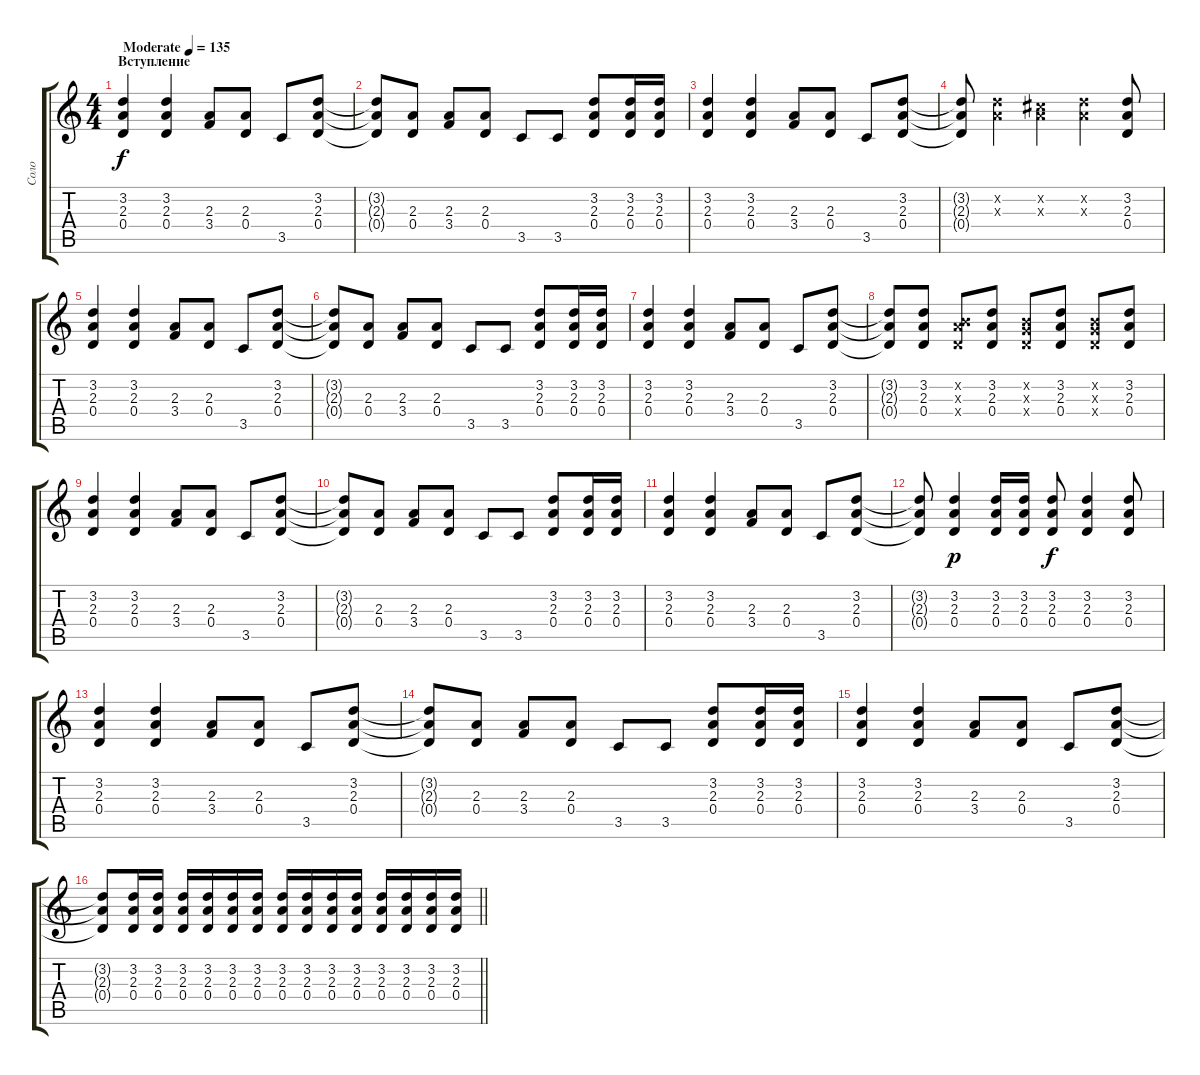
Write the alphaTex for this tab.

\track ("Соло" "Соло") {instrument acousticguitarsteel}
\staff {score tabs}
\tuning (E4 B3 G3 D3 A2 E2) {hide}
\ts (4 4)
\section ("" "Вступление")
\tempo (135 "Moderate")
\clef g2
\ks c
(3.2 2.3 0.4).4{dy f instrument acousticguitarsteel} (3.2 2.3 0.4).4 (2.3 3.4).8 (2.3 0.4).8 3.5.8 (3.2 2.3 0.4).8 |
(3.2{t} 2.3{t} 0.4{t}).8 (2.3 0.4).8 (2.3 3.4).8 (2.3 0.4).8 3.5.8 3.5.8 (3.2 2.3 0.4).8 (3.2 2.3 0.4).16 (3.2 2.3 0.4).16 |
(3.2 2.3 0.4).4 (3.2 2.3 0.4).4 (2.3 3.4).8 (2.3 0.4).8 3.5.8 (3.2 2.3 0.4).8 |
(3.2{t} 2.3{t} 0.4{t}).8 (3.2{x} 2.3{x}).4 (2.2{x} 2.3{x}).4 (3.2{x} 2.3{x}).4 (3.2 2.3 0.4).8 |
(3.2 2.3 0.4).4 (3.2 2.3 0.4).4 (2.3 3.4).8 (2.3 0.4).8 3.5.8 (3.2 2.3 0.4).8 |
(3.2{t} 2.3{t} 0.4{t}).8 (2.3 0.4).8 (2.3 3.4).8 (2.3 0.4).8 3.5.8 3.5.8 (3.2 2.3 0.4).8 (3.2 2.3 0.4).16 (3.2 2.3 0.4).16 |
(3.2 2.3 0.4).4 (3.2 2.3 0.4).4 (2.3 3.4).8 (2.3 0.4).8 3.5.8 (3.2 2.3 0.4).8 |
(3.2{t} 2.3{t} 0.4{t}).8 (3.2 2.3 0.4).8 (0.2{x} 2.3{x} 0.4{x}).8 (3.2 2.3 0.4).8 (0.2{x} 0.3{x} 0.4{x}).8 (3.2 2.3 0.4).8 (0.2{x} 0.3{x} 0.4{x}).8 (3.2 2.3 0.4).8 |
(3.2 2.3 0.4).4 (3.2 2.3 0.4).4 (2.3 3.4).8 (2.3 0.4).8 3.5.8 (3.2 2.3 0.4).8 |
(3.2{t} 2.3{t} 0.4{t}).8 (2.3 0.4).8 (2.3 3.4).8 (2.3 0.4).8 3.5.8 3.5.8 (3.2 2.3 0.4).8 (3.2 2.3 0.4).16 (3.2 2.3 0.4).16 |
(3.2 2.3 0.4).4 (3.2 2.3 0.4).4 (2.3 3.4).8 (2.3 0.4).8 3.5.8 (3.2 2.3 0.4).8 |
(3.2{t} 2.3{t} 0.4{t}).8 (3.2 2.3 0.4).4{dy p} (3.2 2.3 0.4).16 (3.2 2.3 0.4).16 (3.2 2.3 0.4).8{dy f} (3.2 2.3 0.4).4 (3.2 2.3 0.4).8 |
(3.2 2.3 0.4).4 (3.2 2.3 0.4).4 (2.3 3.4).8 (2.3 0.4).8 3.5.8 (3.2 2.3 0.4).8 |
(3.2{t} 2.3{t} 0.4{t}).8 (2.3 0.4).8 (2.3 3.4).8 (2.3 0.4).8 3.5.8 3.5.8 (3.2 2.3 0.4).8 (3.2 2.3 0.4).16 (3.2 2.3 0.4).16 |
(3.2 2.3 0.4).4 (3.2 2.3 0.4).4 (2.3 3.4).8 (2.3 0.4).8 3.5.8 (3.2 2.3 0.4).8 |
\barLineRight lightlight
(3.2{t} 2.3{t} 0.4{t}).8 (3.2 2.3 0.4).16 (3.2 2.3 0.4).16 (3.2 2.3 0.4).16 (3.2 2.3 0.4).16 (3.2 2.3 0.4).16 (3.2 2.3 0.4).16 (3.2 2.3 0.4).16 (3.2 2.3 0.4).16 (3.2 2.3 0.4).16 (3.2 2.3 0.4).16 (3.2 2.3 0.4).16 (3.2 2.3 0.4).16 (3.2 2.3 0.4).16 (3.2 2.3 0.4).16
